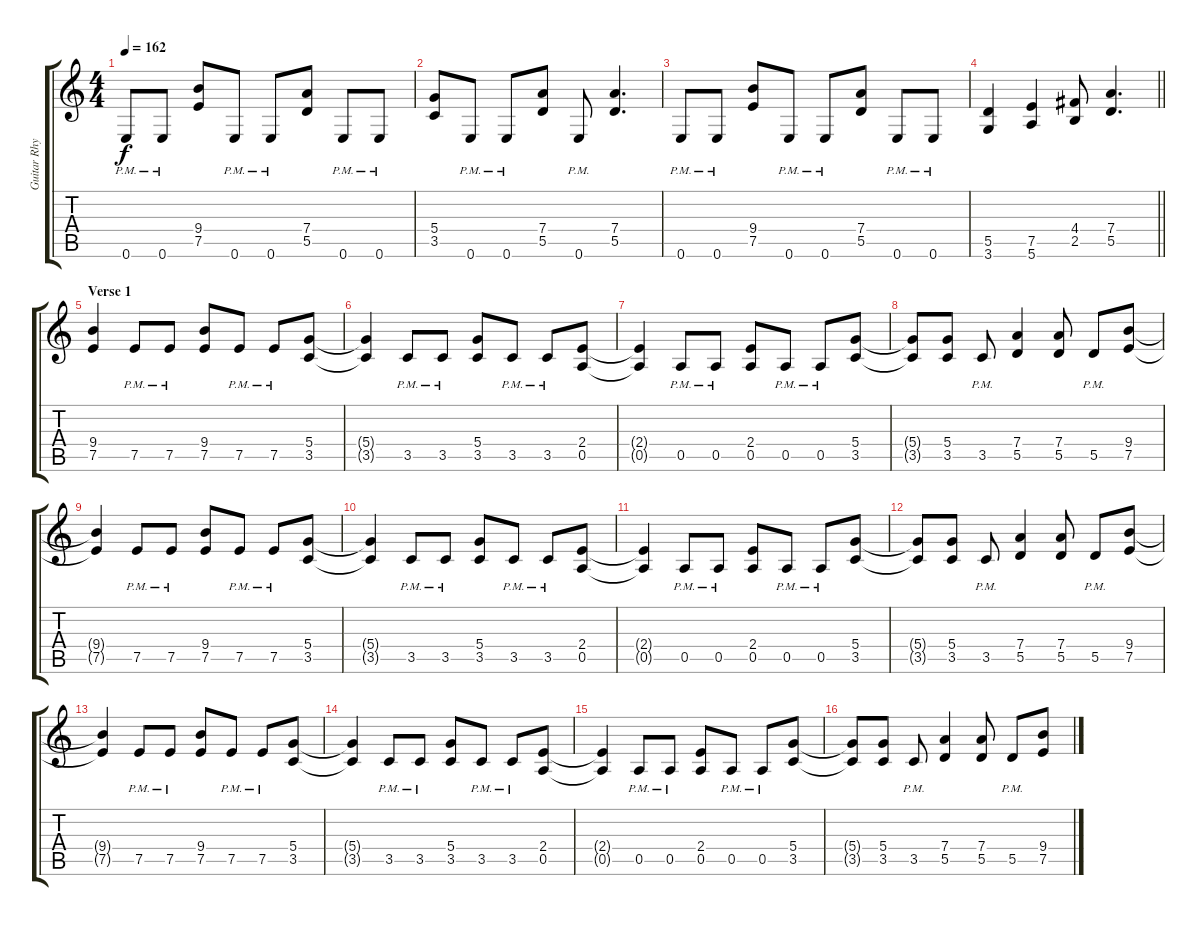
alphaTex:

\track ("Guitar Rhythm" "Guitar Rhy") {instrument distortionguitar}
\staff {score tabs}
\tuning (E4 B3 G3 D3 A2 E2) {hide}
\ts (4 4)
\tempo 162
\clef g2
\ks c
0.6{pm}.8{dy f} 0.6{pm}.8 (9.4 7.5).8 0.6{pm}.8 0.6{pm}.8 (7.4 5.5).8 0.6{pm}.8 0.6{pm}.8 |
(5.4 3.5).8 0.6{pm}.8 0.6{pm}.8 (7.4 5.5).8 0.6{pm}.8 (7.4 5.5).4{d} |
0.6{pm}.8 0.6{pm}.8 (9.4 7.5).8 0.6{pm}.8 0.6{pm}.8 (7.4 5.5).8 0.6{pm}.8 0.6{pm}.8 |
\barLineRight lightlight
(5.5 3.6).4 (7.5 5.6).4 (4.4 2.5).8 (7.4 5.5).4{d} |
\section ("" "Verse 1")
(9.4 7.5).4 7.5{pm}.8 7.5{pm}.8 (9.4 7.5).8 7.5{pm}.8 7.5{pm}.8 (5.4 3.5).8 |
(5.4{t} 3.5{t}).4 3.5{pm}.8 3.5{pm}.8 (5.4 3.5).8 3.5{pm}.8 3.5{pm}.8 (2.4 0.5).8 |
(2.4{t} 0.5{t}).4 0.5{pm}.8 0.5{pm}.8 (2.4 0.5).8 0.5{pm}.8 0.5{pm}.8 (5.4 3.5).8 |
(5.4{t} 3.5{t}).8 (5.4 3.5).8 3.5{pm}.8 (7.4 5.5).4 (7.4 5.5).8 5.5{pm}.8 (9.4 7.5).8 |
(9.4{t} 7.5{t}).4 7.5{pm}.8 7.5{pm}.8 (9.4 7.5).8 7.5{pm}.8 7.5{pm}.8 (5.4 3.5).8 |
(5.4{t} 3.5{t}).4 3.5{pm}.8 3.5{pm}.8 (5.4 3.5).8 3.5{pm}.8 3.5{pm}.8 (2.4 0.5).8 |
(2.4{t} 0.5{t}).4 0.5{pm}.8 0.5{pm}.8 (2.4 0.5).8 0.5{pm}.8 0.5{pm}.8 (5.4 3.5).8 |
(5.4{t} 3.5{t}).8 (5.4 3.5).8 3.5{pm}.8 (7.4 5.5).4 (7.4 5.5).8 5.5{pm}.8 (9.4 7.5).8 |
(9.4{t} 7.5{t}).4 7.5{pm}.8 7.5{pm}.8 (9.4 7.5).8 7.5{pm}.8 7.5{pm}.8 (5.4 3.5).8 |
(5.4{t} 3.5{t}).4 3.5{pm}.8 3.5{pm}.8 (5.4 3.5).8 3.5{pm}.8 3.5{pm}.8 (2.4 0.5).8 |
(2.4{t} 0.5{t}).4 0.5{pm}.8 0.5{pm}.8 (2.4 0.5).8 0.5{pm}.8 0.5{pm}.8 (5.4 3.5).8 |
(5.4{t} 3.5{t}).8 (5.4 3.5).8 3.5{pm}.8 (7.4 5.5).4 (7.4 5.5).8 5.5{pm}.8 (9.4 7.5).8
